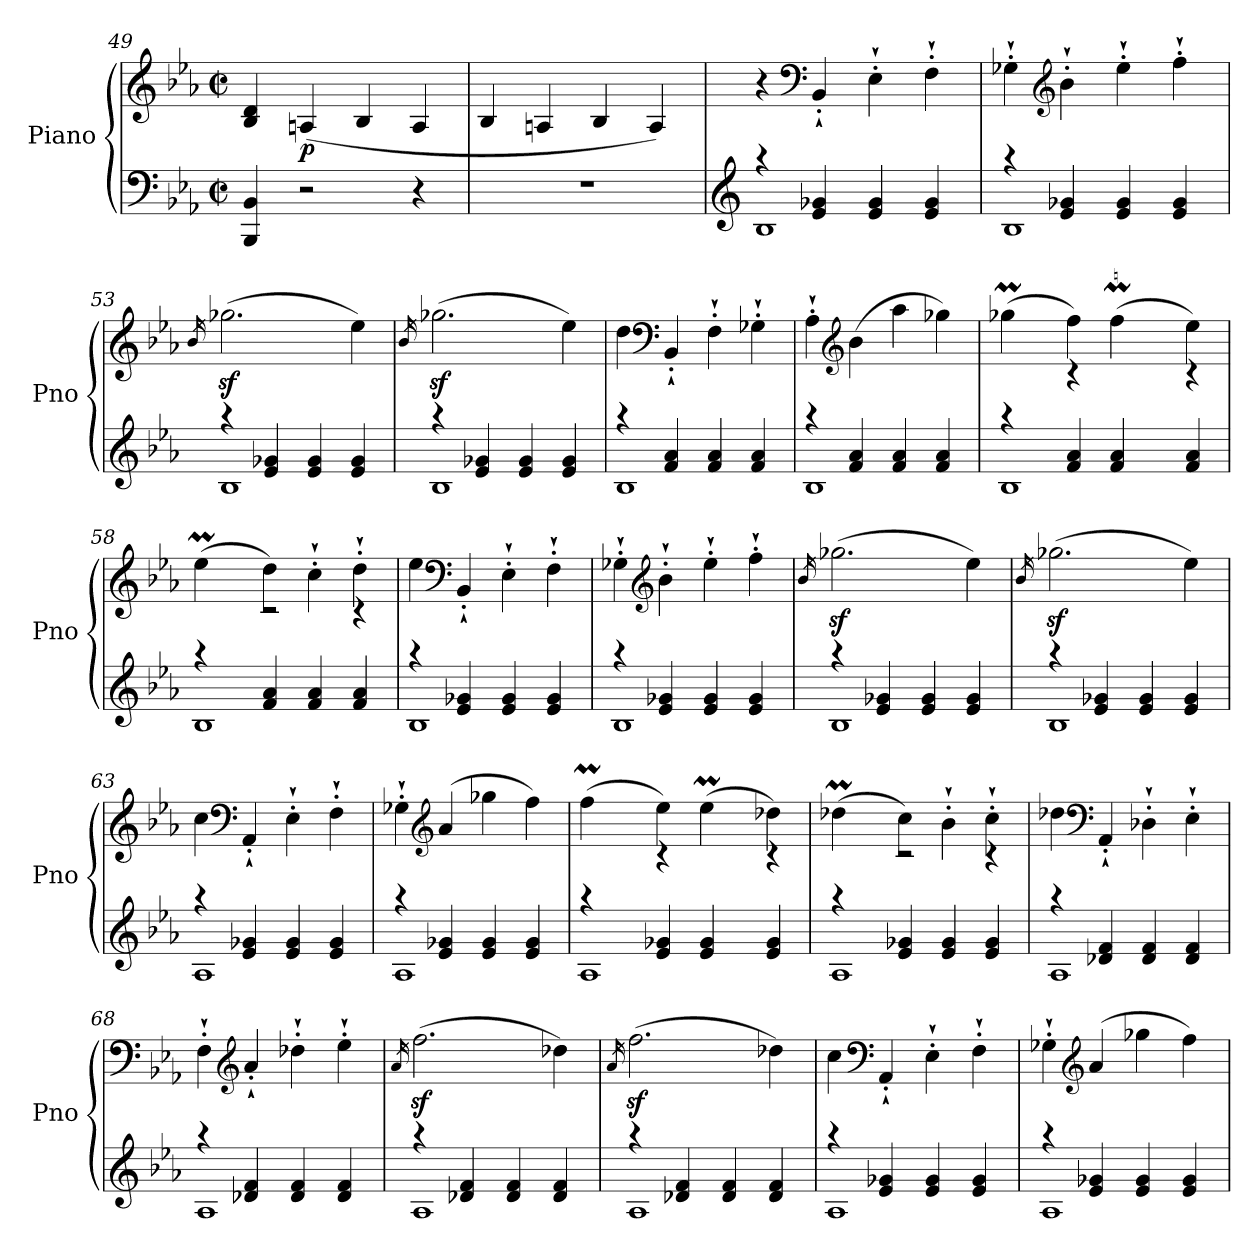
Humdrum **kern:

**kern	**kern	**dynam
*part1	*part1	*part1
*staff2	*staff1	*staff1/2
*I"Piano	*	*
*I'Pno	*	*
*clefF4	*clefG2	*
*k[b-e-a-]	*k[b-e-a-]	*
*E-:	*E-:	*
*M2/2	*M2/2	*
*met(c|)	*met(c|)	*
=49	=49	=49
4BBB-/ 4BB-/	4B-/ 4d/	.
!	!	!LO:DY:b
2r	(>4An/	p
.	4B-/	.
4r	4A/	.
=50	=50	=50
1r	4B-/	.
.	4An/	.
.	4B-/	.
.	4A/)	.
=51	=51	=51
*clefG2	*	*
*^	*	*
4raa	1B-	4r	.
*	*	*clefF4	*
4e-/ 4g-X/	.	4BB-'<`</	.
4e-/ 4g-/	.	4E-'>`>\	.
4e-/ 4g-/	.	4F'>`>\	.
!!LO:LB:g=z
=52	=52	=52	=52
4raa	1B-	4G-X'<`<\	.
*	*	*clefG2	*
4e-/ 4g-X/	.	4b-'>`>\	.
4e-/ 4g-/	.	4ee-'>`>\	.
4e-/ 4g-/	.	4ff'>`>\	.
=53	=53	=53	=53
.	.	16qb-/	.
4raa	1B-	(>2.gg-Xz<\	.
4e-/ 4g-X/	.	.	.
4e-/ 4g-/	.	.	.
4e-/ 4g-/	.	4ee-\)	.
=54	=54	=54	=54
.	.	16qb-/	.
4raa	1B-	(>2.gg-Xz<\	.
4e-/ 4g-X/	.	.	.
4e-/ 4g-/	.	.	.
4e-/ 4g-/	.	4ee-\)	.
=55	=55	=55	=55
4raa	1B-	4dd\	.
*	*	*clefF4	*
4f/ 4a-/	.	4BB-'<`</	.
4f/ 4a-/	.	4F'>`>\	.
4f/ 4a-/	.	4G-X'>`>\	.
=56	=56	=56	=56
4raa	1B-	4A-'<`<\	.
*	*	*clefG2	*
4f/ 4a-/	.	(>4b-\	.
4f/ 4a-/	.	4aa-\	.
4f/ 4a-/	.	4gg-X\)	.
=57	=57	=57	=57
*	*	*^	*
4raa	1B-	(>4gg-XM\	16gg-LLyy	.
.	.	.	16aa-Jyy	.
.	.	.	8gg-Jyy	.
4f/ 4a-/	.	4ff\)	4rc	.
4f/ 4a-/	.	(>4ffM\	16ffLLyy	.
.	.	.	16gg-Jyy	.
.	.	.	8ffJyy	.
4f/ 4a-/	.	4ee-\)	4rc	.
!!LO:LB:g=z	!!
=58	=58	=58	=58	=58
4raa	1B-	(>4ee-M\	16ee-LLyy	.
.	.	.	16ffJyy	.
.	.	.	8ee-Jyy	.
4f/ 4a-/	.	4dd\)	2rc	.
4f/ 4a-/	.	4cc'<`<\	.	.
4f/ 4a-/	.	4dd'<`<\	4rc	.
*	*	*v	*v	*
=59	=59	=59	=59
4raa	1B-	4ee-\	.
*	*	*clefF4	*
4e-/ 4g-X/	.	4BB-'<`</	.
4e-/ 4g-/	.	4E-'>`>\	.
4e-/ 4g-/	.	4F'>`>\	.
=60	=60	=60	=60
4raa	1B-	4G-X'<`<\	.
*	*	*clefG2	*
4e-/ 4g-X/	.	4b-'>`>\	.
4e-/ 4g-/	.	4ee-'>`>\	.
4e-/ 4g-/	.	4ff'>`>\	.
=61	=61	=61	=61
.	.	16qb-/	.
4raa	1B-	(>2.gg-Xz<\	.
4e-/ 4g-X/	.	.	.
4e-/ 4g-/	.	.	.
4e-/ 4g-/	.	4ee-\)	.
=62	=62	=62	=62
.	.	16qb-/	.
4raa	1B-	(>2.gg-Xz<\	.
4e-/ 4g-X/	.	.	.
4e-/ 4g-/	.	.	.
4e-/ 4g-/	.	4ee-\)	.
=63	=63	=63	=63
4raa	1A-	4cc\	.
*	*	*clefF4	*
4e-/ 4g-X/	.	4AA-'<`</	.
4e-/ 4g-/	.	4E-'>`>\	.
4e-/ 4g-/	.	4F'>`>\	.
!!LO:LB:g=z
=64	=64	=64	=64
4raa	1A-	4G-X'<`<\	.
*	*	*clefG2	*
4e-/ 4g-X/	.	(>4a-/	.
4e-/ 4g-/	.	4gg-X\	.
4e-/ 4g-/	.	4ff\)	.
=65	=65	=65	=65
*	*	*^	*
4raa	1A-	(>4ffM\	16ffLLyy	.
.	.	.	16gg-XJyy	.
.	.	.	8ffJyy	.
4e-/ 4g-X/	.	4ee-\)	4rc	.
4e-/ 4g-/	.	(>4ee-M\	16ee-LLyy	.
.	.	.	16ffJyy	.
.	.	.	8ee-Jyy	.
4e-/ 4g-/	.	4dd-X\)	4rc	.
=66	=66	=66	=66	=66
4raa	1A-	(>4dd-XM\	16dd-LLyy	.
.	.	.	16ee-Jyy	.
.	.	.	8dd-Jyy	.
4e-/ 4g-X/	.	4cc\)	2rc	.
4e-/ 4g-/	.	4b-'<`<\	.	.
4e-/ 4g-/	.	4cc'<`<\	4rc	.
*	*	*v	*v	*
=67	=67	=67	=67
4raa	1A-	4dd-X\	.
*	*	*clefF4	*
4d-X/ 4f/	.	4AA-'<`</	.
4d-/ 4f/	.	4D-X'>`>\	.
4d-/ 4f/	.	4E-'>`>\	.
=68	=68	=68	=68
4raa	1A-	4F'<`<\	.
*	*	*clefG2	*
4d-X/ 4f/	.	4a-'<`</	.
4d-/ 4f/	.	4dd-X'>`>\	.
4d-/ 4f/	.	4ee-'>`>\	.
=69	=69	=69	=69
.	.	16qa-/	.
4raa	1A-	(>2.ffz<\	.
4d-X/ 4f/	.	.	.
4d-/ 4f/	.	.	.
4d-/ 4f/	.	4dd-X\)	.
!!LO:PB:g=z
=70	=70	=70	=70
.	.	16qa-/	.
4raa	1A-	(>2.ffz<\	.
4d-X/ 4f/	.	.	.
4d-/ 4f/	.	.	.
4d-/ 4f/	.	4dd-X\)	.
=71	=71	=71	=71
4raa	1A-	4cc\	.
*	*	*clefF4	*
4e-/ 4g-X/	.	4AA-'<`</	.
4e-/ 4g-/	.	4E-'>`>\	.
4e-/ 4g-/	.	4F'>`>\	.
=72	=72	=72	=72
4raa	1A-	4G-X'<`<\	.
*	*	*clefG2	*
4e-/ 4g-X/	.	(>4a-/	.
4e-/ 4g-/	.	4gg-X\	.
4e-/ 4g-/	.	4ff\)	.
*v	*v	*	*
=	=	=
*-	*-	*-
